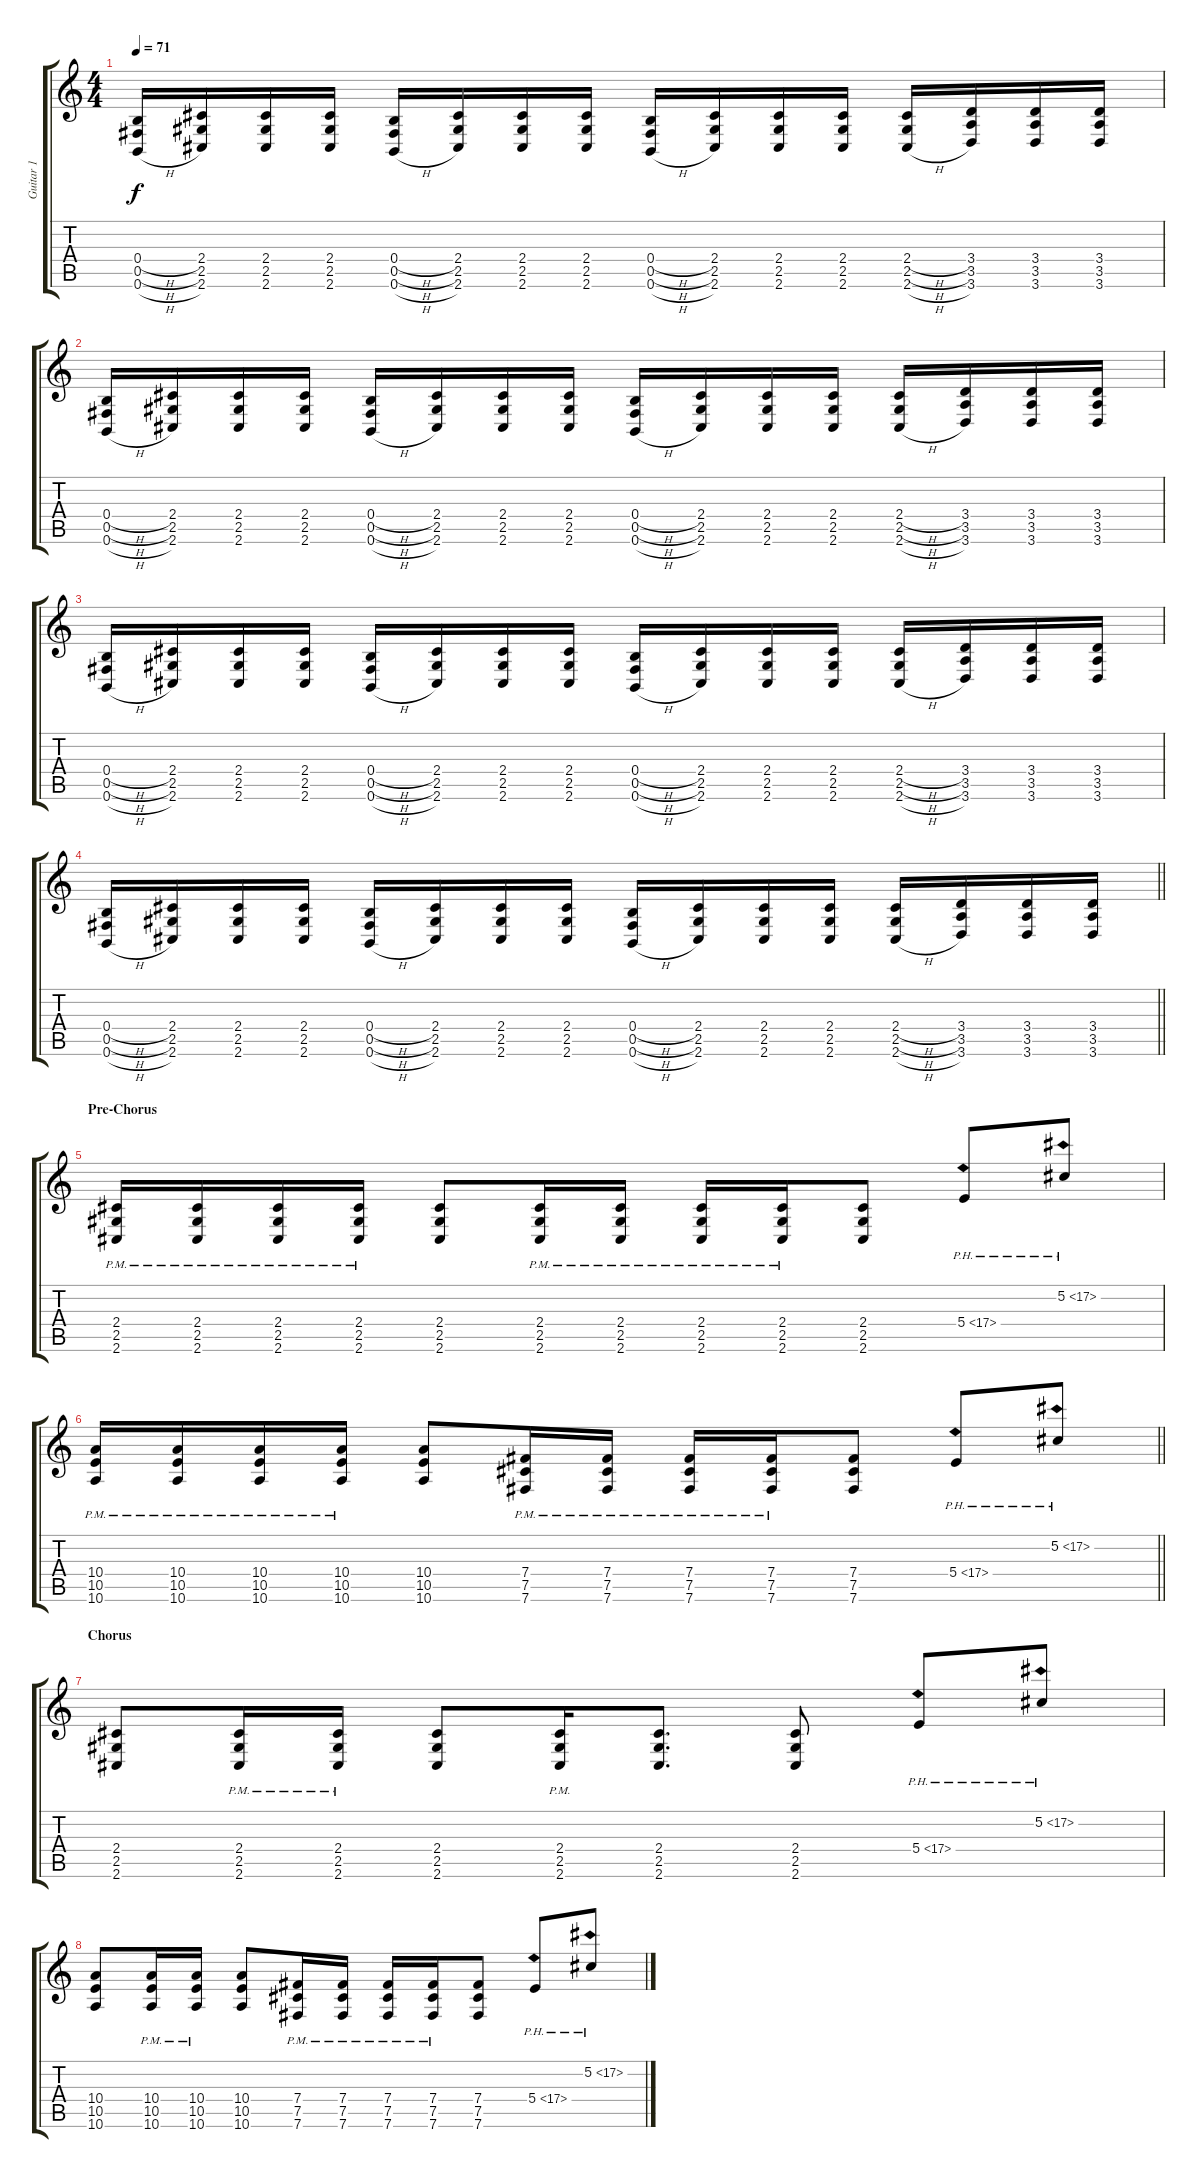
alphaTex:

\track ("Guitar 1" "Guitar 1") {instrument distortionguitar}
\staff {score tabs}
\tuning (Db4 Ab3 E3 B2 Gb2 B1) {hide}
\ts (4 4)
\tempo 71
\clef g2
\ks c
(0.4{h} 0.5{h} 0.6{h}).16{dy f} (2.4 2.5 2.6).16 (2.4 2.5 2.6).16 (2.4 2.5 2.6).16 (0.4{h} 0.5{h} 0.6{h}).16 (2.4 2.5 2.6).16 (2.4 2.5 2.6).16 (2.4 2.5 2.6).16 (0.4{h} 0.5{h} 0.6{h}).16 (2.4 2.5 2.6).16 (2.4 2.5 2.6).16 (2.4 2.5 2.6).16 (2.4{h} 2.5{h} 2.6{h}).16 (3.4 3.5 3.6).16 (3.4 3.5 3.6).16 (3.4 3.5 3.6).16 |
(0.4{h} 0.5{h} 0.6{h}).16 (2.4 2.5 2.6).16 (2.4 2.5 2.6).16 (2.4 2.5 2.6).16 (0.4{h} 0.5{h} 0.6{h}).16 (2.4 2.5 2.6).16 (2.4 2.5 2.6).16 (2.4 2.5 2.6).16 (0.4{h} 0.5{h} 0.6{h}).16 (2.4 2.5 2.6).16 (2.4 2.5 2.6).16 (2.4 2.5 2.6).16 (2.4{h} 2.5{h} 2.6{h}).16 (3.4 3.5 3.6).16 (3.4 3.5 3.6).16 (3.4 3.5 3.6).16 |
(0.4{h} 0.5{h} 0.6{h}).16 (2.4 2.5 2.6).16 (2.4 2.5 2.6).16 (2.4 2.5 2.6).16 (0.4{h} 0.5{h} 0.6{h}).16 (2.4 2.5 2.6).16 (2.4 2.5 2.6).16 (2.4 2.5 2.6).16 (0.4{h} 0.5{h} 0.6{h}).16 (2.4 2.5 2.6).16 (2.4 2.5 2.6).16 (2.4 2.5 2.6).16 (2.4{h} 2.5{h} 2.6{h}).16 (3.4 3.5 3.6).16 (3.4 3.5 3.6).16 (3.4 3.5 3.6).16 |
\barLineRight lightlight
(0.4{h} 0.5{h} 0.6{h}).16 (2.4 2.5 2.6).16 (2.4 2.5 2.6).16 (2.4 2.5 2.6).16 (0.4{h} 0.5{h} 0.6{h}).16 (2.4 2.5 2.6).16 (2.4 2.5 2.6).16 (2.4 2.5 2.6).16 (0.4{h} 0.5{h} 0.6{h}).16 (2.4 2.5 2.6).16 (2.4 2.5 2.6).16 (2.4 2.5 2.6).16 (2.4{h} 2.5{h} 2.6{h}).16 (3.4 3.5 3.6).16 (3.4 3.5 3.6).16 (3.4 3.5 3.6).16 |
\section ("" "Pre-Chorus")
(2.4{pm} 2.5{pm} 2.6{pm}).16{volume 14} (2.4{pm} 2.5{pm} 2.6{pm}).16 (2.4{pm} 2.5{pm} 2.6{pm}).16 (2.4{pm} 2.5{pm} 2.6{pm}).16 (2.4 2.5 2.6).8 (2.4{pm} 2.5{pm} 2.6{pm}).16 (2.4{pm} 2.5{pm} 2.6{pm}).16 (2.4{pm} 2.5{pm} 2.6{pm}).16 (2.4{pm} 2.5{pm} 2.6{pm}).16 (2.4 2.5 2.6).8 5.4{ph 12}.8 5.2{ph 12}.8 |
\barLineRight lightlight
(10.4{pm} 10.5{pm} 10.6{pm}).16 (10.4{pm} 10.5{pm} 10.6{pm}).16 (10.4{pm} 10.5{pm} 10.6{pm}).16 (10.4{pm} 10.5{pm} 10.6{pm}).16 (10.4 10.5 10.6).8 (7.4{pm} 7.5{pm} 7.6{pm}).16 (7.4{pm} 7.5{pm} 7.6{pm}).16 (7.4{pm} 7.5{pm} 7.6{pm}).16 (7.4{pm} 7.5{pm} 7.6{pm}).16 (7.4 7.5 7.6).8 5.4{ph 12}.8 5.2{ph 12}.8 |
\section ("" "Chorus")
(2.4 2.5 2.6).8{volume 16} (2.4{pm} 2.5{pm} 2.6{pm}).16 (2.4{pm} 2.5{pm} 2.6{pm}).16 (2.4 2.5 2.6).8 (2.4{pm} 2.5{pm} 2.6{pm}).16 (2.4 2.5 2.6).8{d} (2.4 2.5 2.6).8 5.4{ph 12}.8{volume 8} 5.2{ph 12}.8 |
(10.4 10.5 10.6).8{volume 16} (10.4{pm} 10.5{pm} 10.6{pm}).16 (10.4{pm} 10.5{pm} 10.6{pm}).16 (10.4 10.5 10.6).8 (7.4{pm} 7.5{pm} 7.6{pm}).16 (7.4{pm} 7.5{pm} 7.6{pm}).16 (7.4{pm} 7.5{pm} 7.6{pm}).16 (7.4{pm} 7.5{pm} 7.6{pm}).16 (7.4 7.5 7.6).8 5.4{ph 12}.8{volume 8} 5.2{ph 12}.8
